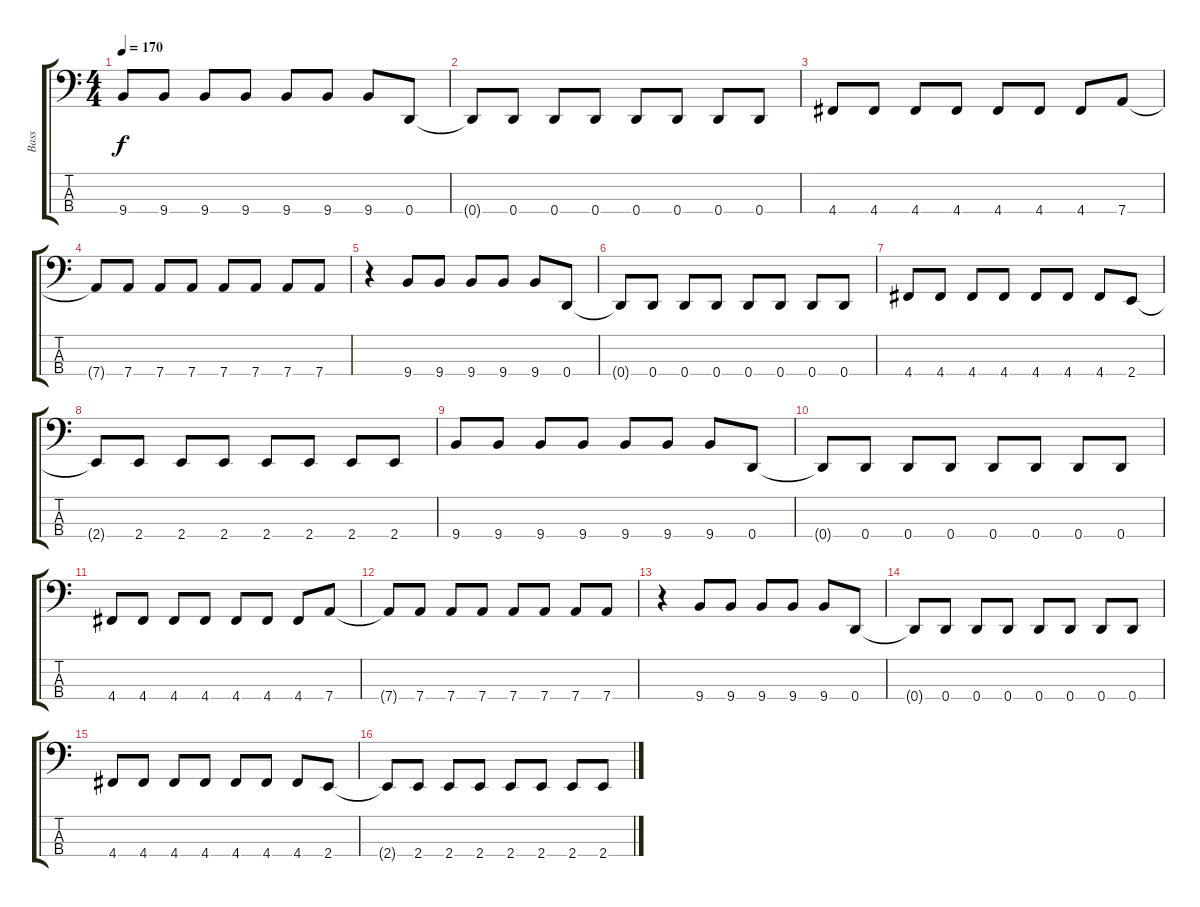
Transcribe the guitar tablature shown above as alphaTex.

\track ("Bass" "Bass") {instrument electricbasspick}
\staff {score tabs}
\tuning (G2 D2 A1 D1) {hide}
\ts (4 4)
\tempo 170
\clef f4
\ks c
9.4.8{dy f} 9.4.8 9.4.8 9.4.8 9.4.8 9.4.8 9.4.8 0.4.8 |
0.4{t}.8 0.4.8 0.4.8 0.4.8 0.4.8 0.4.8 0.4.8 0.4.8 |
4.4.8 4.4.8 4.4.8 4.4.8 4.4.8 4.4.8 4.4.8 7.4.8 |
7.4{t}.8 7.4.8 7.4.8 7.4.8 7.4.8 7.4.8 7.4.8 7.4.8 |
r.4 9.4.8 9.4.8 9.4.8 9.4.8 9.4.8 0.4.8 |
0.4{t}.8 0.4.8 0.4.8 0.4.8 0.4.8 0.4.8 0.4.8 0.4.8 |
4.4.8 4.4.8 4.4.8 4.4.8 4.4.8 4.4.8 4.4.8 2.4.8 |
2.4{t}.8 2.4.8 2.4.8 2.4.8 2.4.8 2.4.8 2.4.8 2.4.8 |
9.4.8 9.4.8 9.4.8 9.4.8 9.4.8 9.4.8 9.4.8 0.4.8 |
0.4{t}.8 0.4.8 0.4.8 0.4.8 0.4.8 0.4.8 0.4.8 0.4.8 |
4.4.8 4.4.8 4.4.8 4.4.8 4.4.8 4.4.8 4.4.8 7.4.8 |
7.4{t}.8 7.4.8 7.4.8 7.4.8 7.4.8 7.4.8 7.4.8 7.4.8 |
r.4 9.4.8 9.4.8 9.4.8 9.4.8 9.4.8 0.4.8 |
0.4{t}.8 0.4.8 0.4.8 0.4.8 0.4.8 0.4.8 0.4.8 0.4.8 |
4.4.8 4.4.8 4.4.8 4.4.8 4.4.8 4.4.8 4.4.8 2.4.8 |
2.4{t}.8 2.4.8 2.4.8 2.4.8 2.4.8 2.4.8 2.4.8 2.4.8
